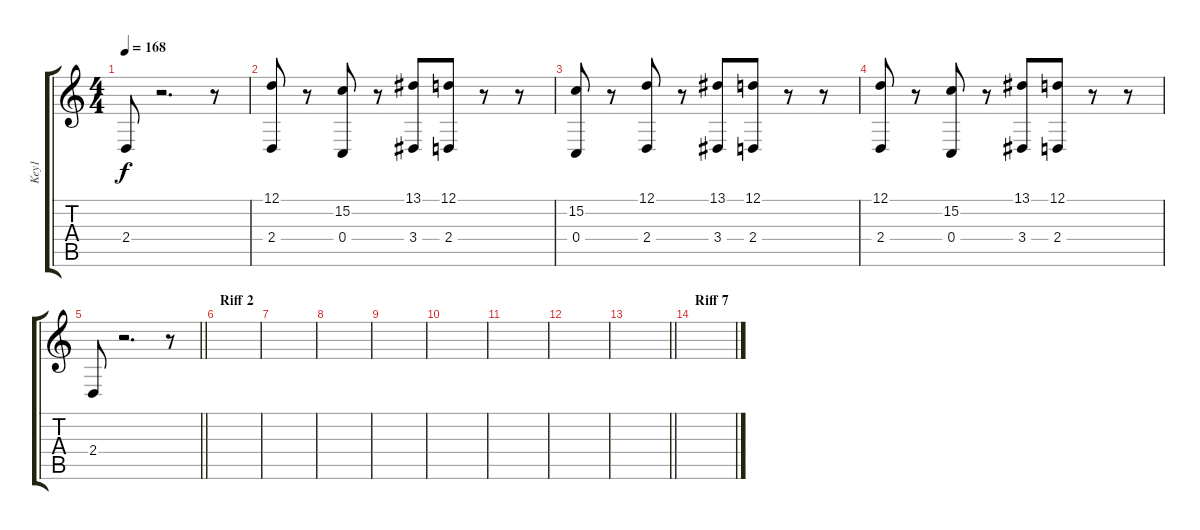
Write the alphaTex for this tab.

\track ("Key1" "Key1") {instrument stringensemble1}
\staff {score tabs}
\tuning (D4 A3 F3 C3 G2 D2) {hide}
\ts (4 4)
\tempo 168
\clef g2
\ks c
2.4.8{dy f} r.2{d} r.8 |
(12.1 2.4).8 r.8 (15.2 0.4).8 r.8 (13.1 3.4).8 (12.1 2.4).8 r.8 r.8 |
(15.2 0.4).8 r.8 (12.1 2.4).8 r.8 (13.1 3.4).8 (12.1 2.4).8 r.8 r.8 |
(12.1 2.4).8 r.8 (15.2 0.4).8 r.8 (13.1 3.4).8 (12.1 2.4).8 r.8 r.8 |
\barLineRight lightlight
2.4.8 r.2{d} r.8 |
\section ("" "Riff 2")
|
|
|
|
|
|
|
\barLineRight lightlight
|
\section ("" "Riff 7")
